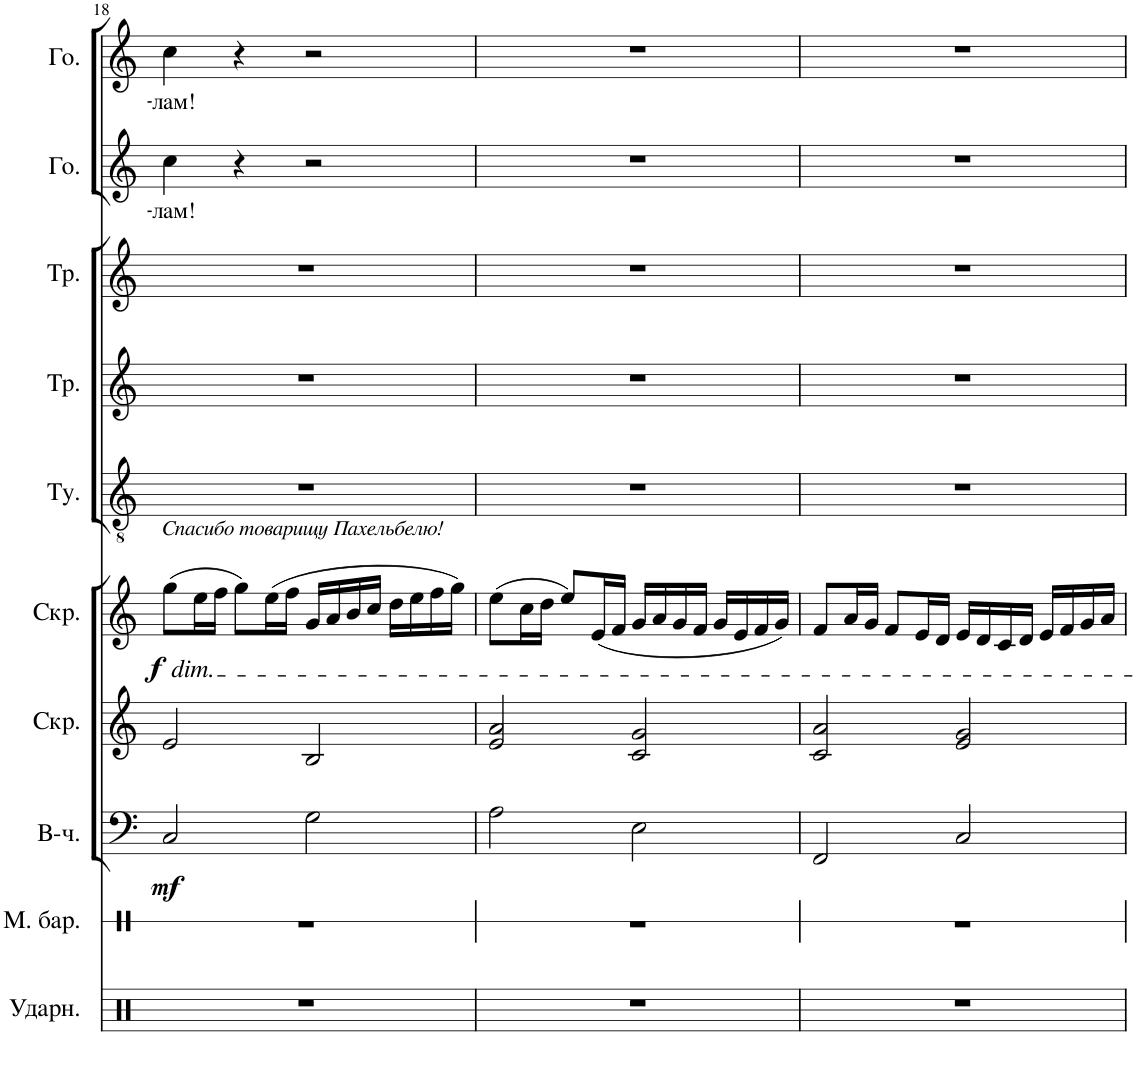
**kern	**kern	**kern	**dynam	**kern	**kern	**dynam	**kern	**kern	**kern	**kern	**text	**kern	**text
*part10	*part9	*part8	*part8	*part7	*part6	*part6	*part5	*part4	*part3	*part2	*part2	*part1	*part1
*staff10	*staff9	*staff8	*staff8	*staff7	*staff6	*staff6	*staff5	*staff4	*staff3	*staff2	*staff2	*staff1	*staff1
*I"Ударные	*I"М. барабан	*I"Виолончель	*	*I"Скрипка	*I"Скрипка	*	*I"Туба	*I"Труба	*I"Труба	*I"Голос	*	*I"Голос	*
!!LO:PB:g=z
*clefX	*clefX	*clefF4	*	*clefG2	*clefG2	*	*clefGv2	*clefG2	*clefG2	*clefG2	*	*clefG2	*
*	*	*	*	*	*	*	*	*Trd1c2	*Trd1c2	*Trd1c2	*	*	*
*k[]	*k[]	*k[]	*	*k[]	*k[]	*	*k[]	*k[]	*k[]	*k[]	*	*k[]	*
*M4/4	*M4/4	*M4/4	*	*M4/4	*M4/4	*	*M4/4	*M4/4	*M4/4	*M4/4	*	*M4/4	*
=18	=18	=18	=18	=18	=18	=18	=18	=18	=18	=18	=18	=18	=18
!	!	!	!	!	!LO:TX:a:i:t=Спасибо товарищу Пахельбелю!	!	!	!	!	!	!	!	!
!	!	!	!	!	!LO:TX:b:i:t=dim.	!	!	!	!	!	!	!	!
!	!	!	!LO:DY:b	!	!	!LO:DY:b	!	!	!	!	!LO:LY:b	!	!LO:LY:b
1r	1r	2C/	mf	2e/	(8gg\L	f	1r	1r	1r	4cc\	-лам!	4cc\	-лам!
.	.	.	.	.	16ee\L	.	.	.	.	.	.	.	.
.	.	.	.	.	16ff\JJ	.	.	.	.	.	.	.	.
.	.	.	.	.	8gg\L)	.	.	.	.	4r	.	4r	.
.	.	.	.	.	(16ee\L	.	.	.	.	.	.	.	.
.	.	.	.	.	16ff\JJ	.	.	.	.	.	.	.	.
.	.	2G\	.	2B/	16g/LL	.	.	.	.	2r	.	2r	.
.	.	.	.	.	16a/	.	.	.	.	.	.	.	.
.	.	.	.	.	16b/	.	.	.	.	.	.	.	.
.	.	.	.	.	16cc/JJ	.	.	.	.	.	.	.	.
.	.	.	.	.	16dd\LL	.	.	.	.	.	.	.	.
.	.	.	.	.	16ee\	.	.	.	.	.	.	.	.
.	.	.	.	.	16ff\	.	.	.	.	.	.	.	.
.	.	.	.	.	16gg\JJ)	.	.	.	.	.	.	.	.
=19	=19	=19	=19	=19	=19	=19	=19	=19	=19	=19	=19	=19	=19
1r	1r	2A\	.	2e/ 2a/	(8ee\L	.	1r	1r	1r	1r	.	1r	.
.	.	.	.	.	16cc\L	.	.	.	.	.	.	.	.
.	.	.	.	.	16dd\JJ	.	.	.	.	.	.	.	.
.	.	.	.	.	8ee/L)	.	.	.	.	.	.	.	.
.	.	.	.	.	(16e/L	.	.	.	.	.	.	.	.
.	.	.	.	.	16f/JJ	.	.	.	.	.	.	.	.
.	.	2E\	.	2c/ 2g/	16g/LL	.	.	.	.	.	.	.	.
.	.	.	.	.	16a/	.	.	.	.	.	.	.	.
.	.	.	.	.	16g/	.	.	.	.	.	.	.	.
.	.	.	.	.	16f/JJ	.	.	.	.	.	.	.	.
.	.	.	.	.	16g/LL	.	.	.	.	.	.	.	.
.	.	.	.	.	16e/	.	.	.	.	.	.	.	.
.	.	.	.	.	16f/	.	.	.	.	.	.	.	.
.	.	.	.	.	16g/JJ)	.	.	.	.	.	.	.	.
=20	=20	=20	=20	=20	=20	=20	=20	=20	=20	=20	=20	=20	=20
1r	1r	2FF/	.	2c/ 2a/	8f/L	.	1r	1r	1r	1r	.	1r	.
.	.	.	.	.	16a/L	.	.	.	.	.	.	.	.
.	.	.	.	.	16g/JJ	.	.	.	.	.	.	.	.
.	.	.	.	.	8f/L	.	.	.	.	.	.	.	.
.	.	.	.	.	16e/L	.	.	.	.	.	.	.	.
.	.	.	.	.	16d/JJ	.	.	.	.	.	.	.	.
.	.	2C/	.	2e/ 2g/	16e/LL	.	.	.	.	.	.	.	.
.	.	.	.	.	16d/	.	.	.	.	.	.	.	.
.	.	.	.	.	16c/	.	.	.	.	.	.	.	.
.	.	.	.	.	16d/JJ	.	.	.	.	.	.	.	.
.	.	.	.	.	16e/LL	.	.	.	.	.	.	.	.
.	.	.	.	.	16f/	.	.	.	.	.	.	.	.
.	.	.	.	.	16g/	.	.	.	.	.	.	.	.
.	.	.	.	.	16a/JJ	.	.	.	.	.	.	.	.
=	=	=	=	=	=	=	=	=	=	=	=	=	=
*-	*-	*-	*-	*-	*-	*-	*-	*-	*-	*-	*-	*-	*-
